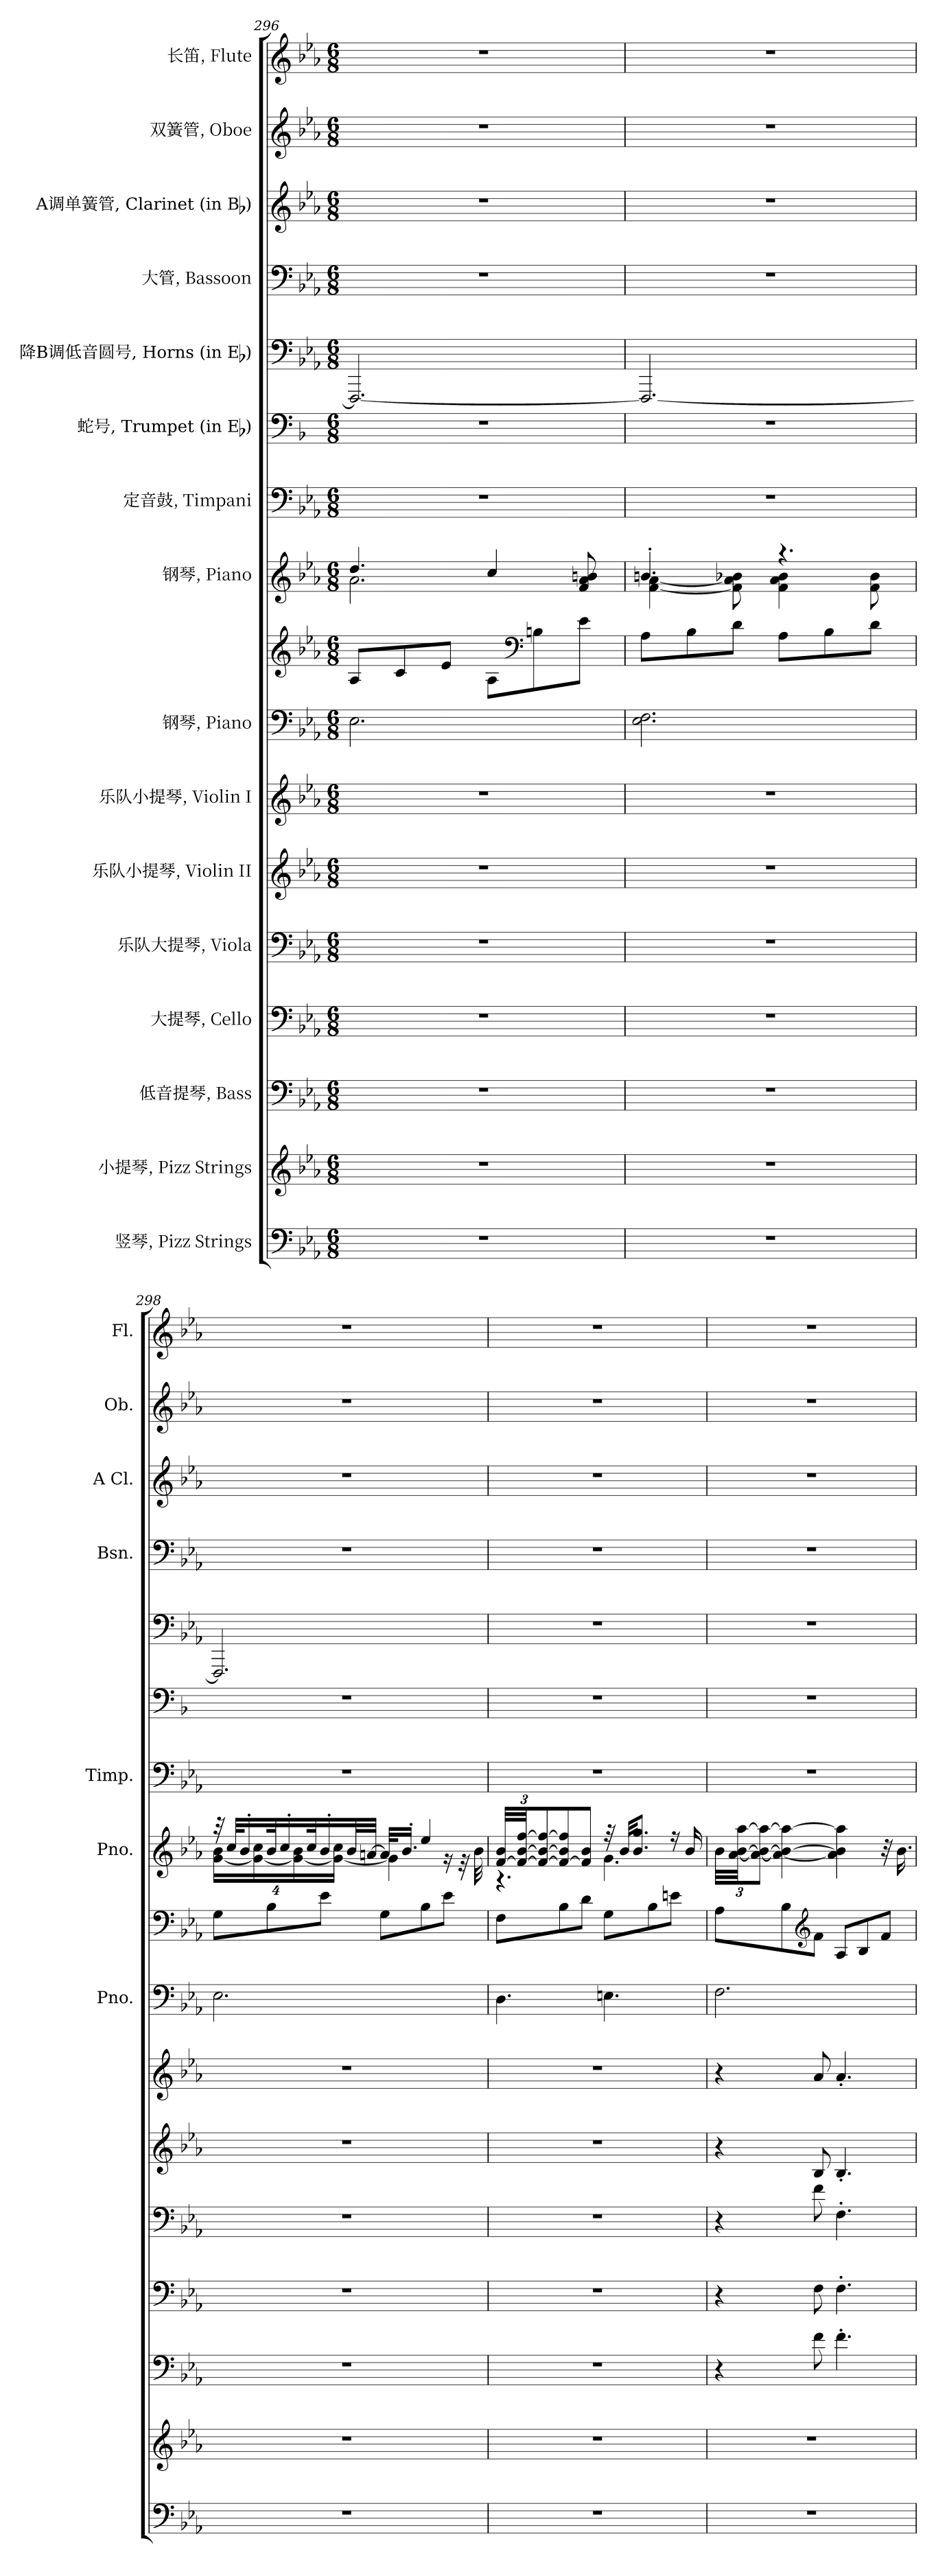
**kern	**kern	**kern	**kern	**kern	**kern	**kern	**kern	**kern	**kern	**kern	**kern	**kern	**kern	**kern	**kern	**kern
*part16	*part15	*part14	*part13	*part12	*part11	*part10	*part9	*part9	*part8	*part7	*part6	*part5	*part4	*part3	*part2	*part1
*staff17	*staff16	*staff15	*staff14	*staff13	*staff12	*staff11	*staff10	*staff9	*staff8	*staff7	*staff6	*staff5	*staff4	*staff3	*staff2	*staff1
*I"竖琴, Pizz Strings	*I"小提琴, Pizz Strings	*I"低音提琴, Bass	*I"大提琴, Cello	*I"乐队大提琴, Viola	*I"乐队小提琴, Violin II	*I"乐队小提琴, Violin I	*I"钢琴, Piano	*	*I"钢琴, Piano	*I"定音鼓, Timpani	*I"蛇号, Trumpet (in Eb)	*I"降B调低音圆号, Horns (in Eb)	*I"大管, Bassoon	*I"A调单簧管, Clarinet (in Bb)	*I"双簧管, Oboe	*I"长笛, Flute
*	*	*	*	*	*	*	*I'Pno.	*	*I'Pno.	*I'Timp.	*	*	*I'Bsn.	*I'A Cl.	*I'Ob.	*I'Fl.
*clefF4	*clefG2	*clefF4	*clefF4	*clefF4	*clefG2	*clefG2	*clefF4	*clefG2	*clefG2	*clefF4	*clefF4	*clefF4	*clefF4	*clefG2	*clefG2	*clefG2
*	*	*ITrd7c12	*	*	*	*	*	*	*	*	*ITrd1c2	*ITrd1c2	*	*ITrd2c3	*	*
*k[b-e-a-]	*k[b-e-a-]	*k[b-e-a-]	*k[b-e-a-]	*k[b-e-a-]	*k[b-e-a-]	*k[b-e-a-]	*k[b-e-a-]	*k[b-e-a-]	*k[b-e-a-]	*k[b-e-a-]	*k[b-e-a-]	*k[b-e-a-d-g-]	*k[b-e-a-]	*k[]	*k[b-e-a-]	*k[b-e-a-]
*M6/8	*M6/8	*M6/8	*M6/8	*M6/8	*M6/8	*M6/8	*M6/8	*M6/8	*M6/8	*M6/8	*M6/8	*M6/8	*M6/8	*M6/8	*M6/8	*M6/8
=296	=296	=296	=296	=296	=296	=296	=296	=296	=296	=296	=296	=296	=296	=296	=296	=296
*	*	*	*	*	*	*	*	*	*^	*	*	*	*	*	*	*
2.r	2.r	2.r	2.r	2.r	2.r	2.r	2.E-\	8A-/L	4.dd/	2.a-\	2.r	2.r	2.EEE-/_	2.r	2.r	2.r	2.r
.	.	.	.	.	.	.	.	8c/	.	.	.	.	.	.	.	.	.
.	.	.	.	.	.	.	.	8e-/J	.	.	.	.	.	.	.	.	.
.	.	.	.	.	.	.	.	8A-\L	4cc/	.	.	.	.	.	.	.	.
*	*	*	*	*	*	*	*	*clefF4	*	*	*	*	*	*	*	*	*
.	.	.	.	.	.	.	.	8Bn\	.	.	.	.	.	.	.	.	.
.	.	.	.	.	.	.	.	8e-\J	8f/ 8a-/ 8bn/	.	.	.	.	.	.	.	.
=297	=297	=297	=297	=297	=297	=297	=297	=297	=297	=297	=297	=297	=297	=297	=297	=297	=297
2.r	2.r	2.r	2.r	2.r	2.r	2.r	2.E-\ 2.F\	8A-\L	4.bn'/	[4f\ [4a-\	2.r	2.r	2.EEE-/_	2.r	2.r	2.r	2.r
.	.	.	.	.	.	.	.	8B-\	.	.	.	.	.	.	.	.	.
.	.	.	.	.	.	.	.	8d\J	.	8f\] 8a-\] 8b-X\	.	.	.	.	.	.	.
.	.	.	.	.	.	.	.	8A-\L	4.r	4f\ 4a-\ 4b-\	.	.	.	.	.	.	.
.	.	.	.	.	.	.	.	8B-\	.	.	.	.	.	.	.	.	.
.	.	.	.	.	.	.	.	8d\J	.	8f\ 8b-\	.	.	.	.	.	.	.
!!LO:PB:g=z
=298	=298	=298	=298	=298	=298	=298	=298	=298	=298	=298	=298	=298	=298	=298	=298	=298	=298
*	*	*	*	*	*	*	*	*	*	*Xbrackettup	*	*	*	*	*	*	*
2.r	2.r	2.r	2.r	2.r	2.r	2.r	2.E-\	8G\L	32r	[32%3g\ 32%3b-\L	2.r	2.r	2.EEE-/]	2.r	2.r	2.r	2.r
.	.	.	.	.	.	.	.	.	32cc/KLL	.	.	.	.	.	.	.	.
.	.	.	.	.	.	.	.	.	16b-'/	.	.	.	.	.	.	.	.
.	.	.	.	.	.	.	.	.	.	32%3g\_ 32%3cc\	.	.	.	.	.	.	.
.	.	.	.	.	.	.	.	8B-\	32b-/K	.	.	.	.	.	.	.	.
.	.	.	.	.	.	.	.	.	16cc'/	.	.	.	.	.	.	.	.
.	.	.	.	.	.	.	.	.	.	32%3g\_ 32%3b-\	.	.	.	.	.	.	.
.	.	.	.	.	.	.	.	.	32cc/K	.	.	.	.	.	.	.	.
.	.	.	.	.	.	.	.	8e-\J	16b-'/	.	.	.	.	.	.	.	.
.	.	.	.	.	.	.	.	.	.	32%3g\_ 32%3cc\J	.	.	.	.	.	.	.
.	.	.	.	.	.	.	.	.	32b-/L	.	.	.	.	.	.	.	.
.	.	.	.	.	.	.	.	.	[32an/JJJ	.	.	.	.	.	.	.	.
.	.	.	.	.	.	.	.	8G\L	32a/KLL]	4g\]	.	.	.	.	.	.	.
.	.	.	.	.	.	.	.	.	16.b-'/JJ	.	.	.	.	.	.	.	.
.	.	.	.	.	.	.	.	8B-\	4ee-/	.	.	.	.	.	.	.	.
.	.	.	.	.	.	.	.	8e-\J	.	16r	.	.	.	.	.	.	.
.	.	.	.	.	.	.	.	.	.	32r	.	.	.	.	.	.	.
.	.	.	.	.	.	.	.	.	.	32b-\	.	.	.	.	.	.	.
=299	=299	=299	=299	=299	=299	=299	=299	=299	=299	=299	=299	=299	=299	=299	=299	=299	=299
2.r	2.r	2.r	2.r	2.r	2.r	2.r	4.D\	8F\L	[48f/ 48b-/LLL	4.r	2.r	2.r	2.r	2.r	2.r	2.r	2.r
.	.	.	.	.	.	.	.	.	48f/_ [48b-/ [48ff/JJ	.	.	.	.	.	.	.	.
.	.	.	.	.	.	.	.	.	12f/_ 12b-/_ 12ff/_	.	.	.	.	.	.	.	.
.	.	.	.	.	.	.	.	8B-\	8f/_ 8b-/] 8ff/]	.	.	.	.	.	.	.	.
.	.	.	.	.	.	.	.	8d\J	8f/] 8b-/J	.	.	.	.	.	.	.	.
.	.	.	.	.	.	.	4.En\	8G\L	32r	4.g\	.	.	.	.	.	.	.
.	.	.	.	.	.	.	.	.	32b-/KKL	.	.	.	.	.	.	.	.
.	.	.	.	.	.	.	.	.	8.b-/ 8.gg/J	.	.	.	.	.	.	.	.
.	.	.	.	.	.	.	.	8B-\	.	.	.	.	.	.	.	.	.
.	.	.	.	.	.	.	.	8en\J	16r	.	.	.	.	.	.	.	.
.	.	.	.	.	.	.	.	.	16b-/	.	.	.	.	.	.	.	.
*	*	*	*	*	*	*	*	*	*v	*v	*	*	*	*	*	*	*
!!LO:PB:g=z
=300	=300	=300	=300	=300	=300	=300	=300	=300	=300	=300	=300	=300	=300	=300	=300	=300
2.r	2.r	4r	4r	4r	4r	4r	2.F\	8A-\L	48b-\LLL	2.r	2.r	2.r	2.r	2.r	2.r	2.r
.	.	.	.	.	.	.	.	.	[48a-\ [48b-\ [48aa-\JJ	.	.	.	.	.	.	.
.	.	.	.	.	.	.	.	.	12a-\_ 12b-\_ 12aa-\_J	.	.	.	.	.	.	.
.	.	.	.	.	.	.	.	8B-\	4a-\_ 4b-\_ 4aa-\_	.	.	.	.	.	.	.
*	*	*	*	*	*	*	*	*clefG2	*	*	*	*	*	*	*	*
.	.	8F\	8F\	8f\	8B-/	8a-/	.	8f\J	.	.	.	.	.	.	.	.
.	.	4.F'\	4.F'\	4.F'\	4.B-'/	4.a-'/	.	8A-/L	4a-\] 4b-\] 4aa-\]	.	.	.	.	.	.	.
.	.	.	.	.	.	.	.	8B-/	.	.	.	.	.	.	.	.
.	.	.	.	.	.	.	.	8f/J	32r	.	.	.	.	.	.	.
.	.	.	.	.	.	.	.	.	16.b-\	.	.	.	.	.	.	.
=	=	=	=	=	=	=	=	=	=	=	=	=	=	=	=	=
*-	*-	*-	*-	*-	*-	*-	*-	*-	*-	*-	*-	*-	*-	*-	*-	*-
